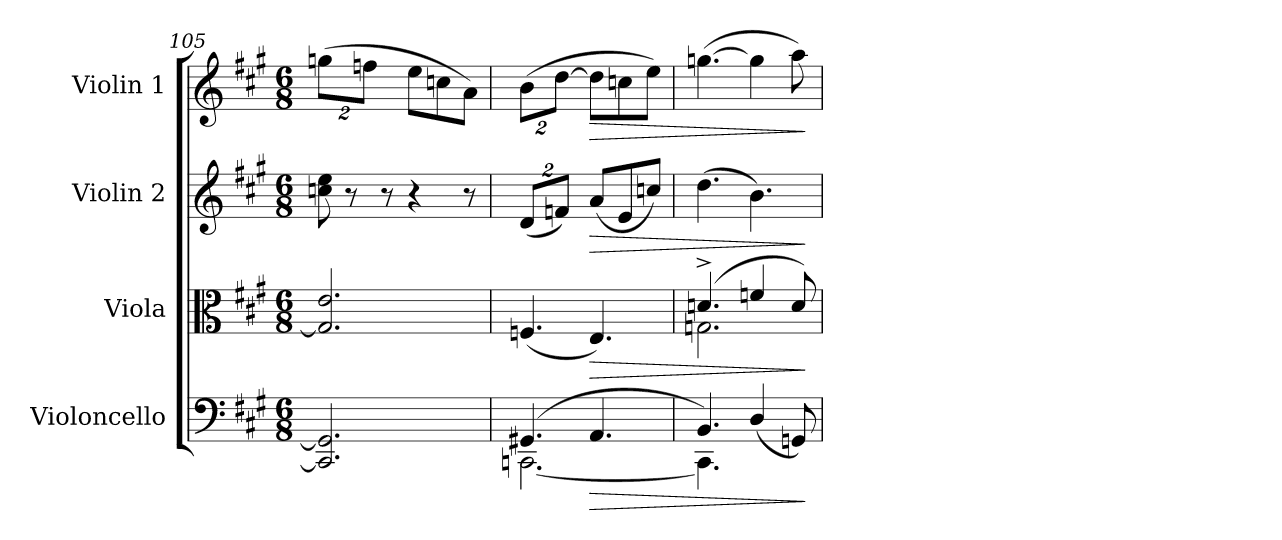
**kern	**dynam	**kern	**dynam	**kern	**dynam	**kern	**dynam
*part4	*part4	*part3	*part3	*part2	*part2	*part1	*part1
*staff4	*staff4	*staff3	*staff3	*staff2	*staff2	*staff1	*staff1
*I"Violoncello	*	*I"Viola	*	*I"Violin 2	*	*I"Violin 1	*
*I'Vc	*	*I'Vla	*	*I'Vln	*	*I'Vln	*
*clefF4	*	*clefC3	*	*clefG2	*	*clefG2	*
*k[f#c#g#]	*	*k[f#c#g#]	*	*k[f#c#g#]	*	*k[f#c#g#]	*
*M6/8	*	*M6/8	*	*M6/8	*	*M6/8	*
*	*	*	*	*	*	*Xbrackettup	*
=105	=105	=105	=105	=105	=105	=105	=105
2.CC/] 2.GG/]	.	2.G/] 2.e/	.	8ccn\ 8ee\	.	(16%3ggn\L	.
.	.	.	.	8r	.	.	.
.	.	.	.	.	.	16%3ffn\J	.
.	.	.	.	8r	.	.	.
.	.	.	.	4r	.	8ee\L	.
.	.	.	.	.	.	8ccn\	.
.	.	.	.	8r	.	8a\J)	.
!!LO:LB:g=z
=106	=106	=106	=106	=106	=106	=106	=106
*^	*	*	*	*	*	*	*
*	*	*	*	*	*Xbrackettup	*	*	*
(4.GG#X/	[2.CCn\	.	(4.Fn/	.	(16%3d/L	.	(16%3b\L	.
.	.	.	.	.	16%3fn/J)	.	[16%3dd\J	.
!	!	!LO:HP:b	!	!LO:HP:b	!	!LO:HP:b	!	!LO:HP:b
4.AA/	.	>	4.E/)	>	(8a/L	>	8dd\L]	>
.	.	.	.	.	8e/	.	8ccn\	.
.	.	.	.	.	8ccn/J)	.	8ee\J)	.
=107	=107	=107	=107	=107	=107	=107	=107	=107
*	*	*	*^	*	*	*	*	*
4.BB/)	4.CC\]	.	(4.dn^/	2.Gn\	.	(4.dd\	.	([4.ggn\	.
(4D/	4.ryy	.	4fn/	.	.	4.b\)	.	4gg\]	.
8GGn/)	.	.	8d/)	.	.	.	.	8aa\)	.
*v	*v	*	*	*	*	*	*	*	*
*	*	*v	*v	*	*	*	*	*
.	]	.	]	.	]	.	]
=	=	=	=	=	=	=	=
*-	*-	*-	*-	*-	*-	*-	*-
